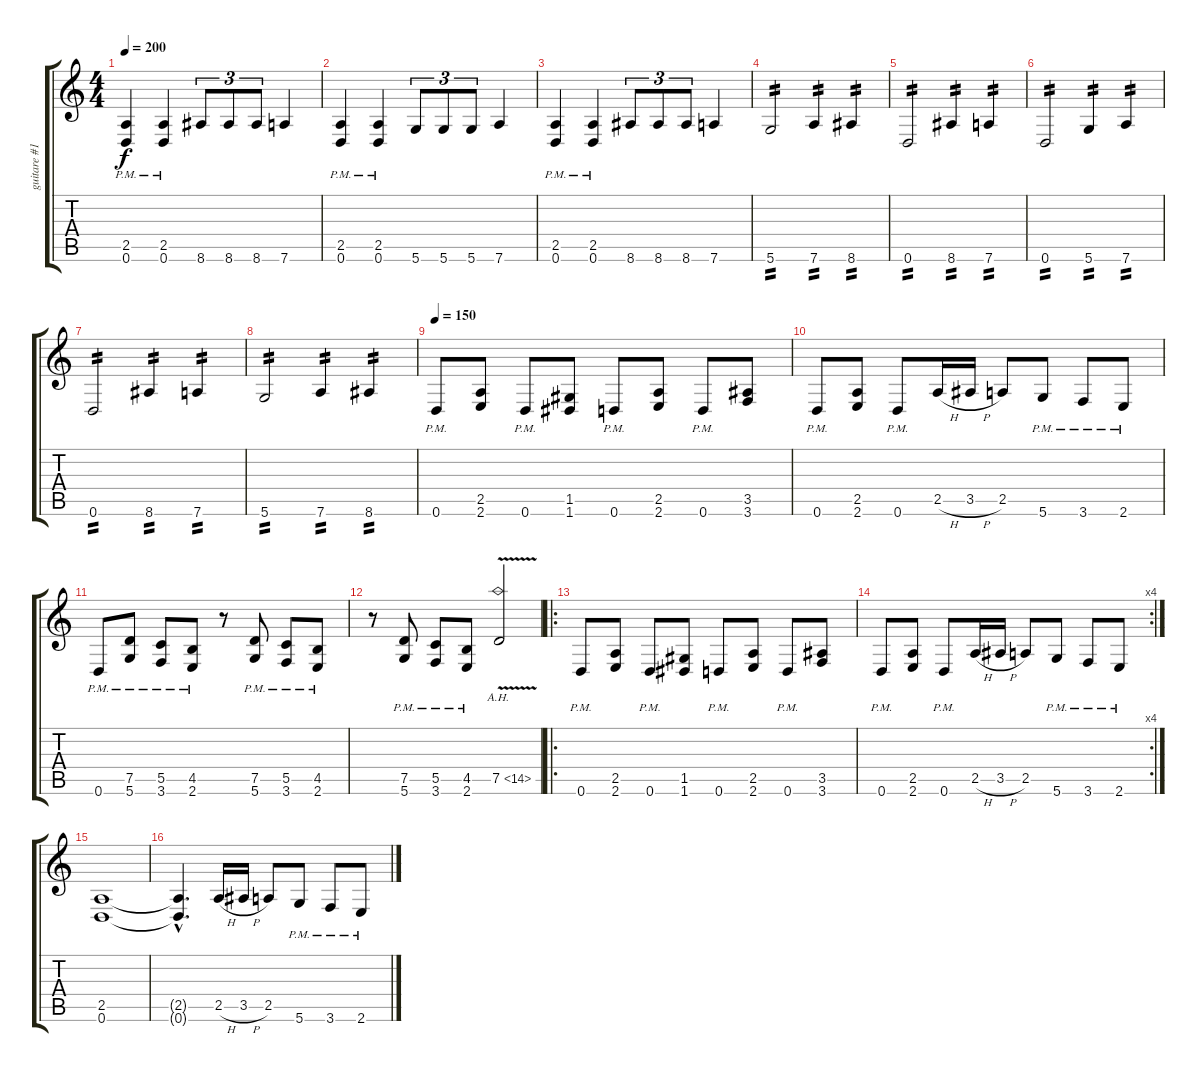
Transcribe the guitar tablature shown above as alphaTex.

\track ("guitare #1" "guitare #1") {instrument distortionguitar}
\staff {score tabs}
\tuning (D4 A3 F3 C3 G2 D2) {hide}
\ts (4 4)
\tempo 200
\clef g2
\ks c
(2.5{pm} 0.6{pm}).4{dy f} (2.5{pm} 0.6{pm}).4 8.6.8{tu (3 2)} 8.6.8{tu (3 2)} 8.6.8{tu (3 2)} 7.6.4 |
(2.5{pm} 0.6{pm}).4 (2.5{pm} 0.6{pm}).4 5.6.8{tu (3 2)} 5.6.8{tu (3 2)} 5.6.8{tu (3 2)} 7.6.4 |
(2.5{pm} 0.6{pm}).4 (2.5{pm} 0.6{pm}).4 8.6.8{tu (3 2)} 8.6.8{tu (3 2)} 8.6.8{tu (3 2)} 7.6.4 |
5.6.2{tp 2} 7.6.4{tp 2} 8.6.4{tp 2} |
0.6.2{tp 2} 8.6.4{tp 2} 7.6.4{tp 2} |
0.6.2{tp 2} 5.6.4{tp 2} 7.6.4{tp 2} |
0.6.2{tp 2} 8.6.4{tp 2} 7.6.4{tp 2} |
5.6.2{tp 2} 7.6.4{tp 2} 8.6.4{tp 2} |
\tempo 150
0.6{pm}.8 (2.5 2.6).8 0.6{pm}.8 (1.5 1.6).8 0.6{pm}.8 (2.5 2.6).8 0.6{pm}.8 (3.5 3.6).8 |
0.6{pm}.8 (2.5 2.6).8 0.6{pm}.8 2.5{h}.16 3.5{h}.16 2.5.8 5.6{pm}.8 3.6{pm}.8 2.6{pm}.8 |
0.6{pm}.8 (7.5{pm} 5.6{pm}).8 (5.5{pm} 3.6{pm}).8 (4.5{pm} 2.6{pm}).8 r.8 (7.5{pm} 5.6{pm}).8 (5.5{pm} 3.6{pm}).8 (4.5{pm} 2.6{pm}).8 |
r.8 (7.5{pm} 5.6{pm}).8 (5.5{pm} 3.6{pm}).8 (4.5{pm} 2.6{pm}).8 7.5{ah 7 v}.2 |
\ro
0.6{pm}.8 (2.5 2.6).8 0.6{pm}.8 (1.5 1.6).8 0.6{pm}.8 (2.5 2.6).8 0.6{pm}.8 (3.5 3.6).8 |
\rc 4
0.6{pm}.8 (2.5 2.6).8 0.6{pm}.8 2.5{h}.16 3.5{h}.16 2.5.8 5.6{pm}.8 3.6{pm}.8 2.6{pm}.8 |
(2.5 0.6).1 |
(2.5{hac t} 0.6{hac t}).4{d} 2.5{h}.16 3.5{h}.16 2.5.8 5.6{pm}.8 3.6{pm}.8 2.6{pm}.8
